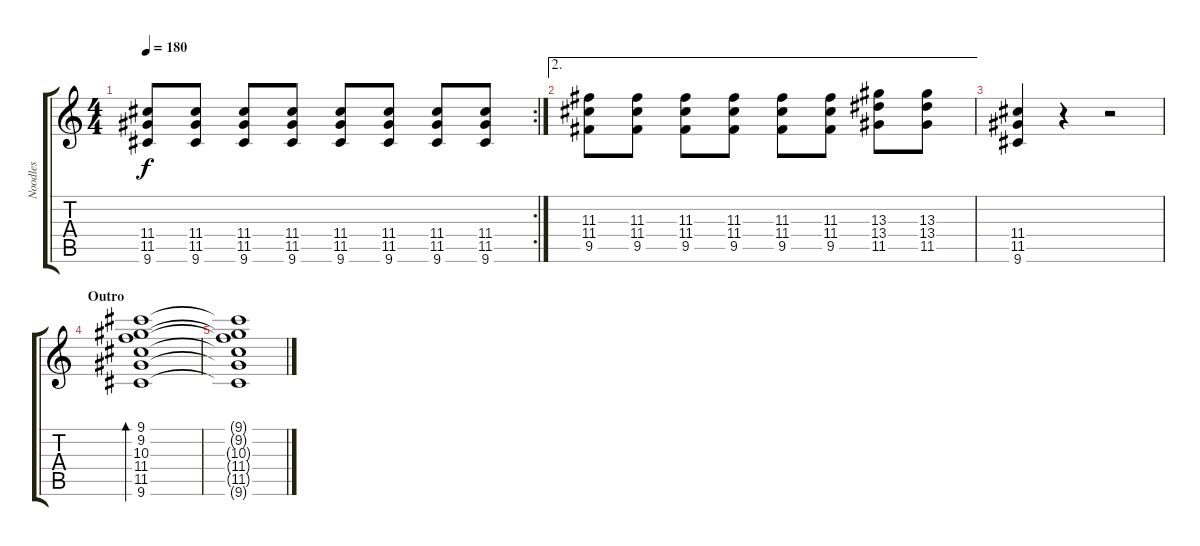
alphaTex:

\track ("Noodles" "Noodles") {instrument distortionguitar}
\staff {score tabs}
\tuning (E4 B3 G3 D3 A2 E2) {hide}
\rc 2
\ts (4 4)
\tempo 180
\clef g2
\ks c
(11.4 11.5 9.6).8{dy f} (11.4 11.5 9.6).8 (11.4 11.5 9.6).8 (11.4 11.5 9.6).8 (11.4 11.5 9.6).8 (11.4 11.5 9.6).8 (11.4 11.5 9.6).8 (11.4 11.5 9.6).8 |
\ae 2
(11.3 11.4 9.5).8 (11.3 11.4 9.5).8 (11.3 11.4 9.5).8 (11.3 11.4 9.5).8 (11.3 11.4 9.5).8 (11.3 11.4 9.5).8 (13.3 13.4 11.5).8 (13.3 13.4 11.5).8 |
(11.4 11.5 9.6).4 r.4 r.2 |
\section ("" "Outro")
(9.1 9.2 10.3 11.4 11.5 9.6).1{bd 120 volume 0} |
(9.1{t} 9.2{t} 10.3{t} 11.4{t} 11.5{t} 9.6{t}).1
